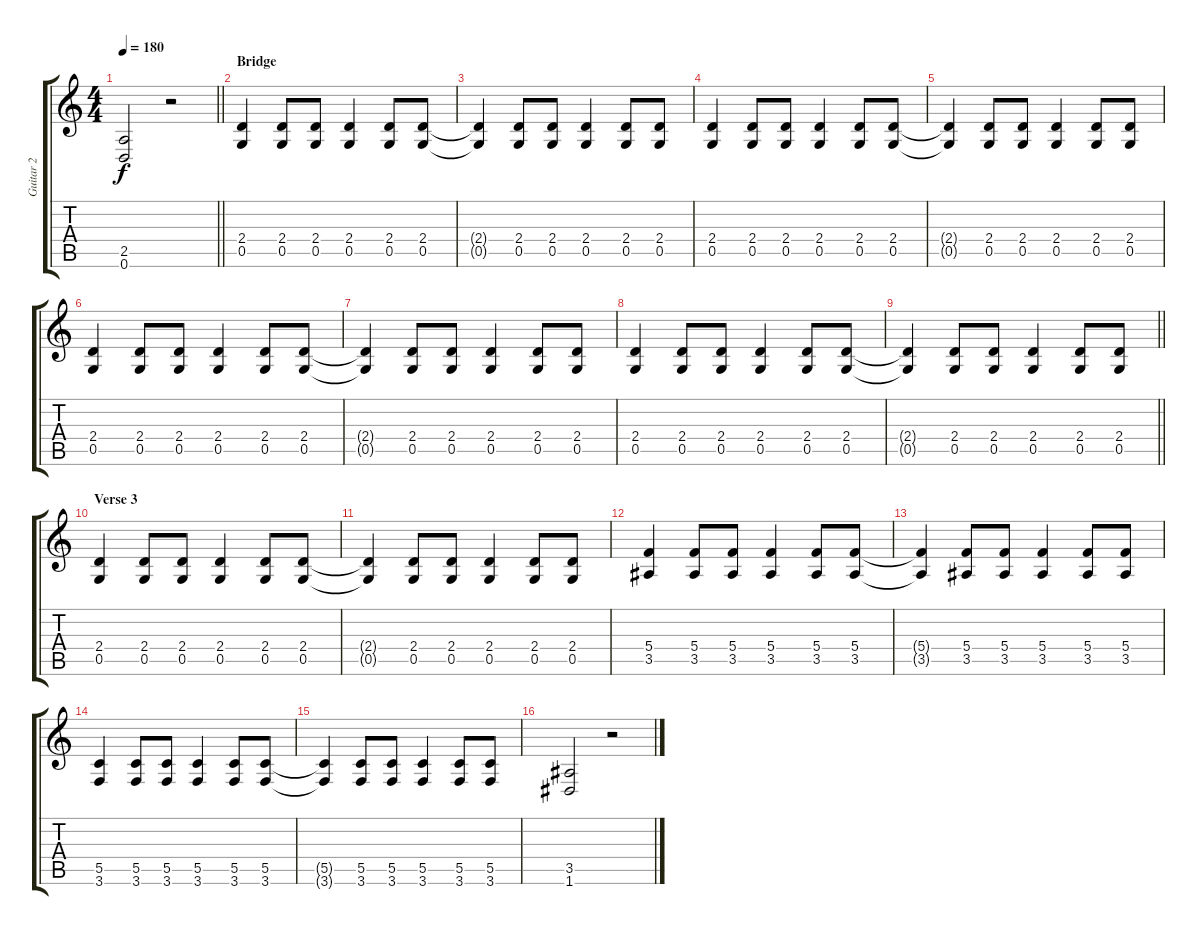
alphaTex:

\track ("Guitar 2" "Guitar 2") {instrument overdrivenguitar}
\staff {score tabs}
\tuning (D4 A3 F3 C3 G2 D2) {hide}
\ts (4 4)
\tempo 180
\clef g2
\barLineRight lightlight
\ks c
(2.5 0.6).2{dy f} r.2 |
\section ("" "Bridge")
(2.4 0.5).4 (2.4 0.5).8 (2.4 0.5).8 (2.4 0.5).4 (2.4 0.5).8 (2.4 0.5).8 |
(2.4{t} 0.5{t}).4 (2.4 0.5).8 (2.4 0.5).8 (2.4 0.5).4 (2.4 0.5).8 (2.4 0.5).8 |
(2.4 0.5).4 (2.4 0.5).8 (2.4 0.5).8 (2.4 0.5).4 (2.4 0.5).8 (2.4 0.5).8 |
(2.4{t} 0.5{t}).4 (2.4 0.5).8 (2.4 0.5).8 (2.4 0.5).4 (2.4 0.5).8 (2.4 0.5).8 |
(2.4 0.5).4 (2.4 0.5).8 (2.4 0.5).8 (2.4 0.5).4 (2.4 0.5).8 (2.4 0.5).8 |
(2.4{t} 0.5{t}).4 (2.4 0.5).8 (2.4 0.5).8 (2.4 0.5).4 (2.4 0.5).8 (2.4 0.5).8 |
(2.4 0.5).4 (2.4 0.5).8 (2.4 0.5).8 (2.4 0.5).4 (2.4 0.5).8 (2.4 0.5).8 |
\barLineRight lightlight
(2.4{t} 0.5{t}).4 (2.4 0.5).8 (2.4 0.5).8 (2.4 0.5).4 (2.4 0.5).8 (2.4 0.5).8 |
\section ("" "Verse 3")
(2.4 0.5).4 (2.4 0.5).8 (2.4 0.5).8 (2.4 0.5).4 (2.4 0.5).8 (2.4 0.5).8 |
(2.4{t} 0.5{t}).4 (2.4 0.5).8 (2.4 0.5).8 (2.4 0.5).4 (2.4 0.5).8 (2.4 0.5).8 |
(5.4 3.5).4 (5.4 3.5).8 (5.4 3.5).8 (5.4 3.5).4 (5.4 3.5).8 (5.4 3.5).8 |
(5.4{t} 3.5{t}).4 (5.4 3.5).8 (5.4 3.5).8 (5.4 3.5).4 (5.4 3.5).8 (5.4 3.5).8 |
(5.5 3.6).4 (5.5 3.6).8 (5.5 3.6).8 (5.5 3.6).4 (5.5 3.6).8 (5.5 3.6).8 |
(5.5{t} 3.6{t}).4 (5.5 3.6).8 (5.5 3.6).8 (5.5 3.6).4 (5.5 3.6).8 (5.5 3.6).8 |
(3.5 1.6).2 r.2
